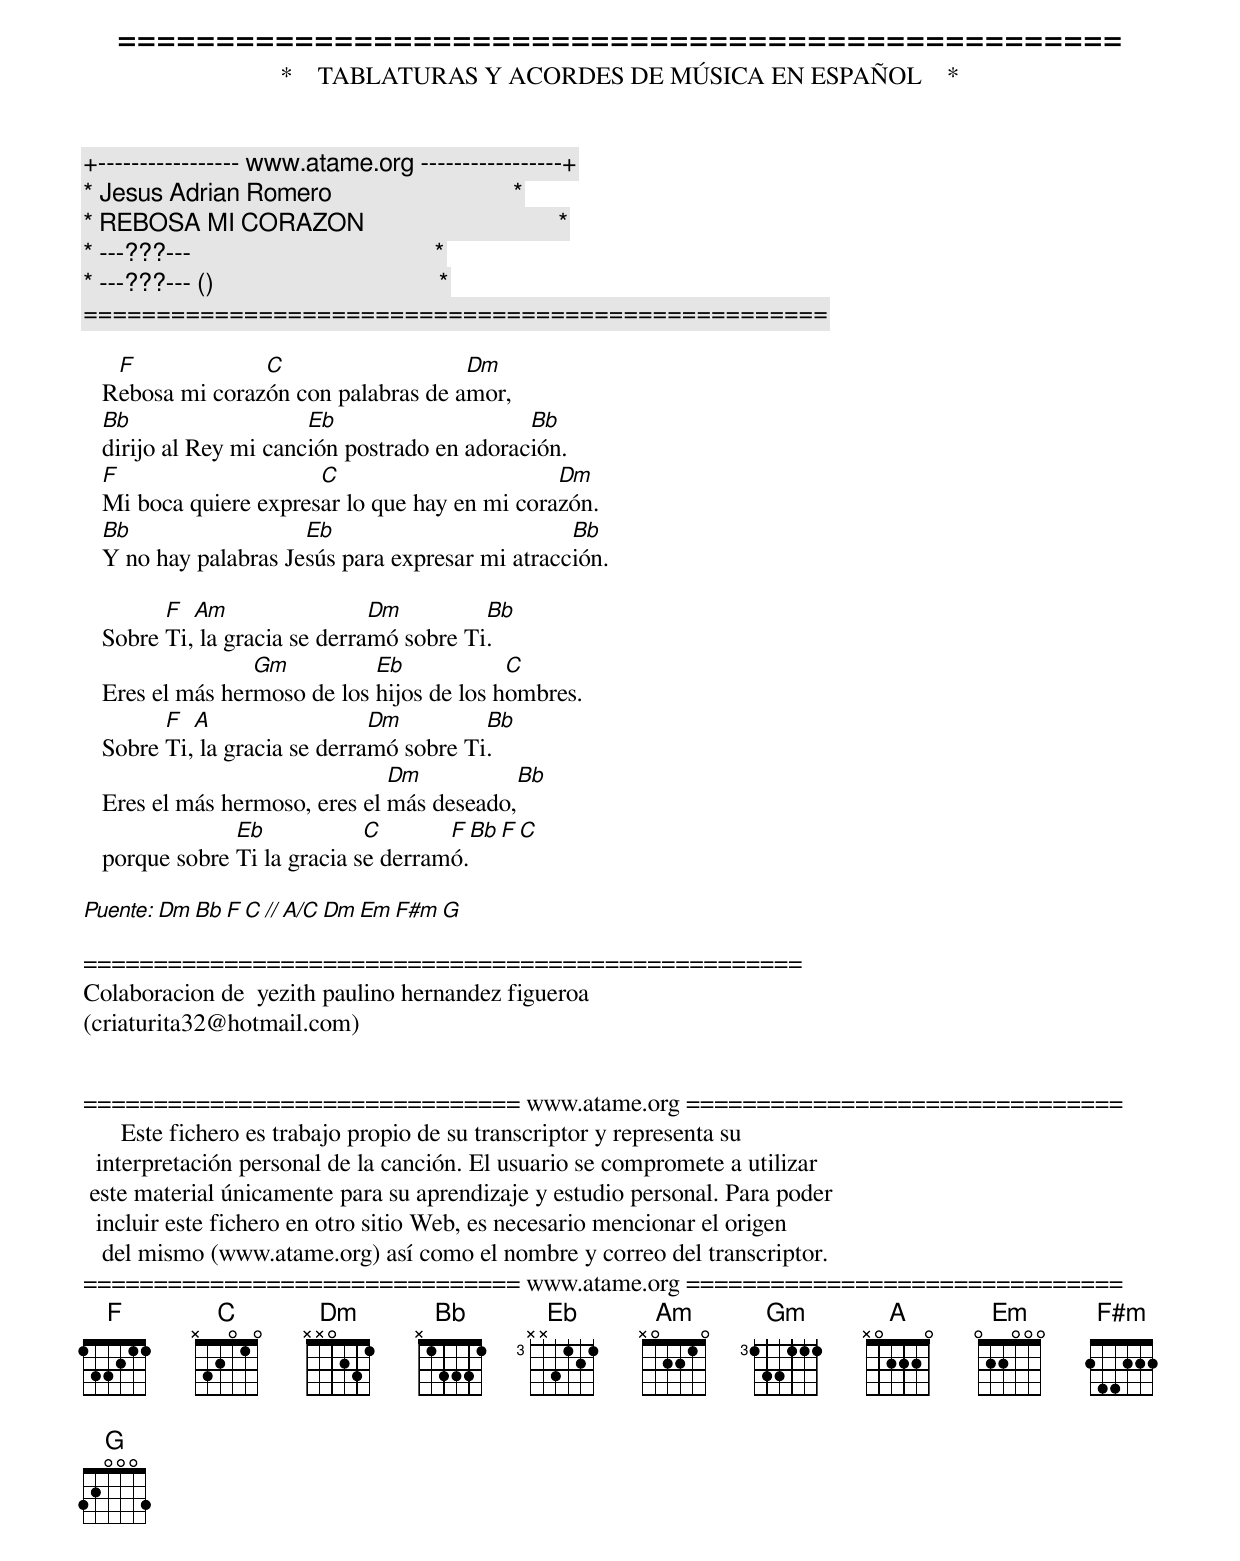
===================================================
*    TABLATURAS Y ACORDES DE MÚSICA EN ESPAÑOL    *
+----------------- www.atame.org -----------------+
* Jesus Adrian Romero                             *
* REBOSA MI CORAZON                               *
* ---???---                                       *
* ---???--- ()                                    *
===================================================

    F             C                   Dm
   Rebosa mi corazón con palabras de amor,
   Bb                   Eb                    Bb
   dirijo al Rey mi canción postrado en adoración.
   F                    C                       Dm
   Mi boca quiere expresar lo que hay en mi corazón.
   Bb                  Eb                         Bb
   Y no hay palabras Jesús para expresar mi atracción.

         F  Am                 Dm         Bb
   Sobre Ti, la gracia se derramó sobre Ti.
                  Gm          Eb            C
   Eres el más hermoso de los hijos de los hombres.
         F  A                  Dm         Bb
   Sobre Ti, la gracia se derramó sobre Ti.
                                Dm          Bb
   Eres el más hermoso, eres el más deseado,
                Eb            C       F  Bb  F  C
   porque sobre Ti la gracia se derramó.

   Puente: Dm  Bb  F  C //  A/C  Dm  Em  F#m  G

===================================================
Colaboracion de  yezith paulino hernandez figueroa
(criaturita32@hotmail.com)


=============================== www.atame.org ===============================
      Este fichero es trabajo propio de su transcriptor y representa su
  interpretación personal de la canción. El usuario se compromete a utilizar
 este material únicamente para su aprendizaje y estudio personal. Para poder
  incluir este fichero en otro sitio Web, es necesario mencionar el origen
   del mismo (www.atame.org) así como el nombre y correo del transcriptor.
=============================== www.atame.org ===============================
